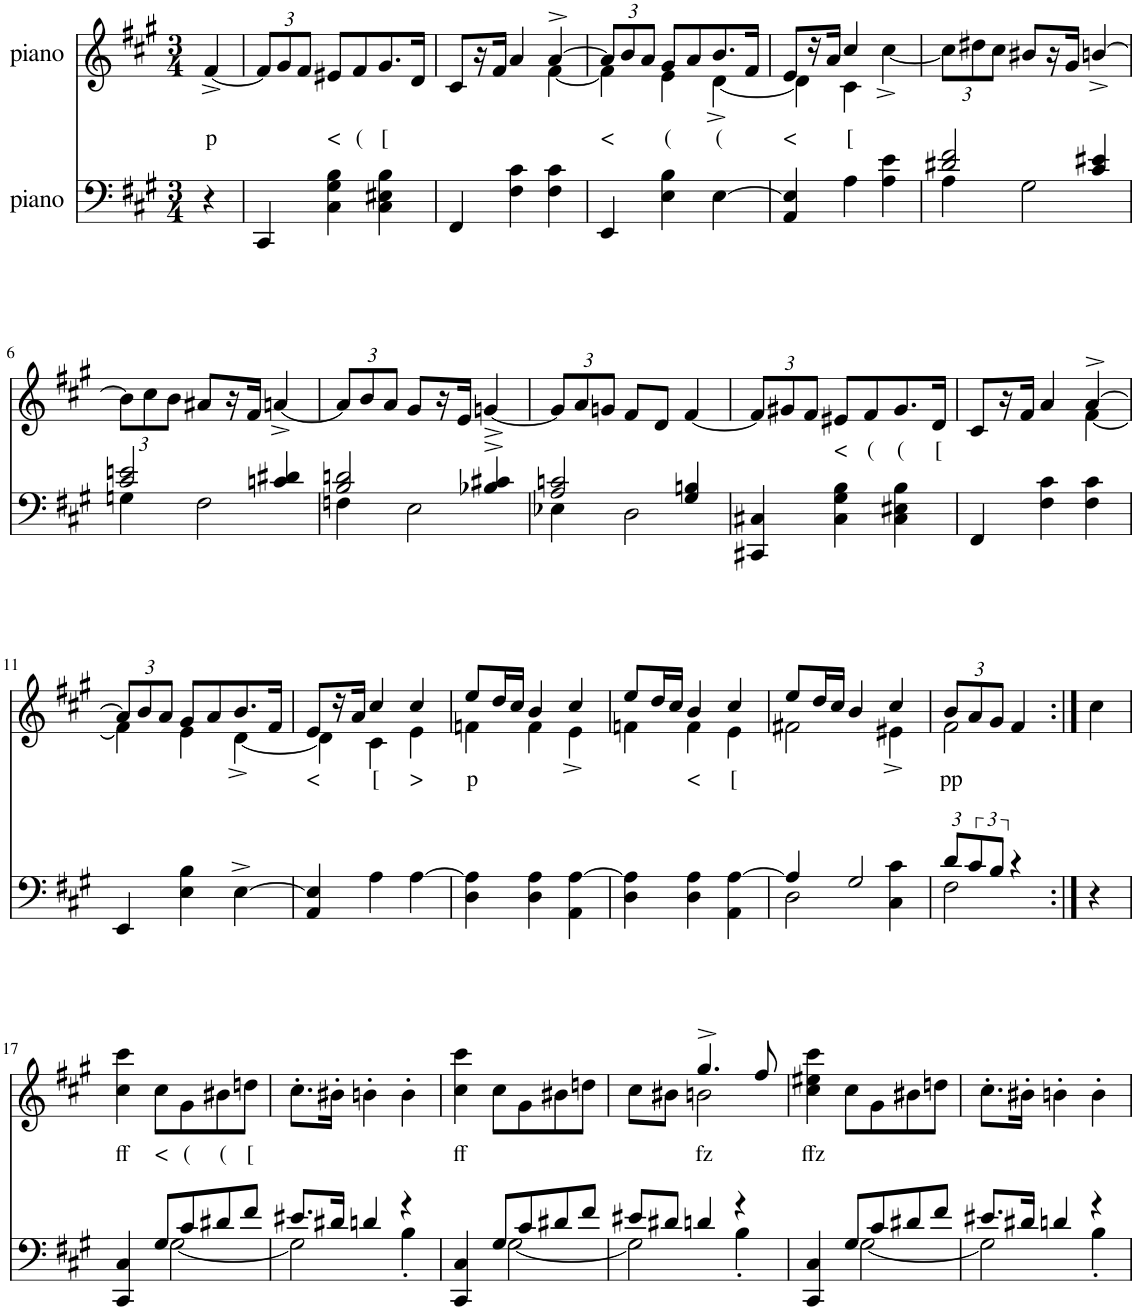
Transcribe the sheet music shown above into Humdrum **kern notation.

**kern	**kern	**text
*part2	*part1	*part1
*staff2	*staff1	*staff1
*I"piano	*I"piano	*
*I'Pno	*I'Pno	*
*clefF4	*clefG2	*
*k[f#c#g#]	*k[f#c#g#]	*
*f#:	*f#:	*
*M3/4	*M3/4	*
=	=	=
!	!	!LO:LY:b
4r	[4f#^/	p
=1	=1	=1
*	*Xbrackettup	*
4CC#/	12f#/L]	.
.	12g#/	.
.	12f#/J	.
!	!	!LO:LY:b
4C#\ 4G#\ 4B\	8e#X/L	<
!	!	!LO:LY:b
.	8f#/	(
!	!	!LO:LY:b
4C#\ 4E#X\ 4B\	8.g#/	[
.	16d/Jk	.
=2	=2	=2
*	*^	*
4FF#/	8c#/L	2ryy	.
.	16r	.	.
.	16f#/JJ	.	.
4F#\ 4c#\	4a/	.	.
4F#\ 4c#\	[4a^/	[4f#\	.
=3	=3	=3	=3
!	!	!	!LO:LY:b
4EE/	12a/L]	4f#\]	<
.	12b/	.	.
.	12a/J	.	.
!	!	!	!LO:LY:b
4E\ 4B\	8g#/L	4e\	(
.	8a/	.	.
!	!	!	!LO:LY:b
[4E\	8.b/	[4d^\	(
.	16f#/Jk	.	.
=4	=4	=4	=4
!	!	!	!LO:LY:b
4AA/ 4E/]	8e/L	4d\]	<
.	16r	.	.
.	16a/JJ	.	.
!	!	!	!LO:LY:b
4A\	4cc#/	4c#\	[
4A\ 4e\	4ryy	[4cc#^\	.
*	*v	*v	*
=5	=5	=5
*^	*	*
2d#X/ 2f#/	4A\	12cc#\L]	.
.	.	12dd#X\	.
.	.	12cc#\J	.
.	2G#\	8b#X/L	.
.	.	16r	.
.	.	16g#/JJ	.
4c#/ 4e#X/	.	[4bn^/	.
!!LO:LB:g=z
=6	=6	=6	=6
2c#/ 2en/	4Gn\	12b\L]	.
.	.	12cc#\	.
.	.	12b\J	.
.	2F#\	8a#X/L	.
.	.	16r	.
.	.	16f#/JJ	.
4cn/ 4d#X/	.	[4an^/	.
=7	=7	=7	=7
2B/ 2dn/	4Fn\	12a/L]	.
.	.	12b/	.
.	.	12a/J	.
.	2E\	8g#/L	.
.	.	16r	.
.	.	16e/JJ	.
4B-X/^ 4c#X/^	.	[4gn/	.
=8	=8	=8	=8
2A/ 2cn/	4E-X\	12g/L]	.
.	.	12a/	.
.	.	12gn/J	.
.	2D\	8f#/L	.
.	.	8d/J	.
4G#/ 4Bn/	.	[4f#/	.
*v	*v	*	*
=9	=9	=9
4CC#X/ 4C#X/	12f#/L]	.
.	12g#X/	.
.	12f#/J	.
!	!	!LO:LY:b
4C#\ 4G#\ 4B\	8e#X/L	<
!	!	!LO:LY:b
.	8f#/	(
!	!	!LO:LY:b
4C#\ 4E#X\ 4B\	8.g#/	(
!	!	!LO:LY:b
.	16d/Jk	[
=10	=10	=10
*	*^	*
4FF#/	8c#/L	2ryy	.
.	16r	.	.
.	16f#/JJ	.	.
4F#\ 4c#\	4a/	.	.
4F#\ 4c#\	[4a^/	[4f#\	.
!!LO:LB:g=z	!!
=11	=11	=11	=11
4EE/	12a/L]	4f#\]	.
.	12b/	.	.
.	12a/J	.	.
4E\ 4B\	8g#/L	4e\	.
.	8a/	.	.
[4E^\	8.b/	[4d^\	.
.	16f#/Jk	.	.
=12	=12	=12	=12
!	!	!	!LO:LY:b
4AA/ 4E/]	8e/L	4d\]	<
.	16r	.	.
.	16a/JJ	.	.
!	!	!	!LO:LY:b
4A\	4cc#/	4c#\	[
!	!	!	!LO:LY:b
[4A\	4cc#/	4e\	>
=13	=13	=13	=13
!	!	!	!LO:LY:b
4D\ 4A\]	8ee/L	4fn\	p
.	16dd/L	.	.
.	16cc#/JJ	.	.
4D\ 4A\	4b/	4f\	.
4AA\ [4A\	4cc#/	4e^\	.
=14	=14	=14	=14
4D\ 4A\]	8ee/L	4fn\	.
.	16dd/L	.	.
.	16cc#/JJ	.	.
!	!	!	!LO:LY:b
4D\ 4A\	4b/	4f\	<
!	!	!	!LO:LY:b
4AA\ [4A\	4cc#/	4e\	[
=15	=15	=15	=15
*^	*	*	*
4A/]	2D\	8ee/L	2f#X\	.
.	.	16dd/L	.	.
.	.	16cc#/JJ	.	.
2G#/	.	4b/	.	.
.	4C#\ 4c#\	4cc#/	4e#X^\	.
=16	=16	=16	=16	=16
!	!	!	!	!LO:LY:b
12d/L	2F#\	12b/L	2f#\	pp
12c#/	.	12a/	.	.
12B/J	.	12g#/J	.	.
4r	.	4f#/	.	.
*v	*v	*	*	*
*	*v	*v	*
=16X1:|!	=16X1:|!	=16X1:|!
4r	4cc#\	.
!!LO:LB:g=z
=17	=17	=17
*^	*	*
!	!	!	!LO:LY:b
4CC#/ 4C#/	4ryy	4cc#\ 4ccc#\	ff
!	!	!	!LO:LY:b
8G#/L	[2G#\	8cc#\L	<
!	!	!	!LO:LY:b
8c#/	.	8g#\	(
!	!	!	!LO:LY:b
8d#X/	.	8b#X\	(
!	!	!	!LO:LY:b
8f#/J	.	8ddn\J	[
=18	=18	=18	=18
8.e#X/L	2G#\]	8.cc#'\L	.
16d#X/Jk	.	16b#X'\Jk	.
4dn/	.	4bn'\	.
4r	4B'\	4b'\	.
=19	=19	=19	=19
!	!	!	!LO:LY:b
4CC#/ 4C#/	4ryy	4cc#\ 4ccc#\	ff
8G#/L	[2G#\	8cc#\L	.
8c#/	.	8g#\	.
8d#X/	.	8b#X\	.
8f#/J	.	8ddn\J	.
=20	=20	=20	=20
*	*	*^	*
8e#X/L	2G#\]	8cc#\L	4ryy	.
8d#X/J	.	8b#X\J	.	.
!	!	!	!	!LO:LY:b
4dn/	.	4.gg#^/	2bn\	fz
4r	4B'\	.	.	.
.	.	8ff#/	.	.
*	*	*v	*v	*
=21	=21	=21	=21
!	!	!	!LO:LY:b
4CC#/ 4C#/	4ryy	4cc#\ 4ee#X\ 4ccc#\	ffz
8G#/L	[2G#\	8cc#\L	.
8c#/	.	8g#\	.
8d#X/	.	8b#X\	.
8f#/J	.	8ddn\J	.
=22	=22	=22	=22
8.e#X/L	2G#\]	8.cc#'\L	.
16d#X/Jk	.	16b#X'\Jk	.
4dn/	.	4bn'\	.
4r	4B'\	4b'\	.
*v	*v	*	*
=	=	=
*-	*-	*-
